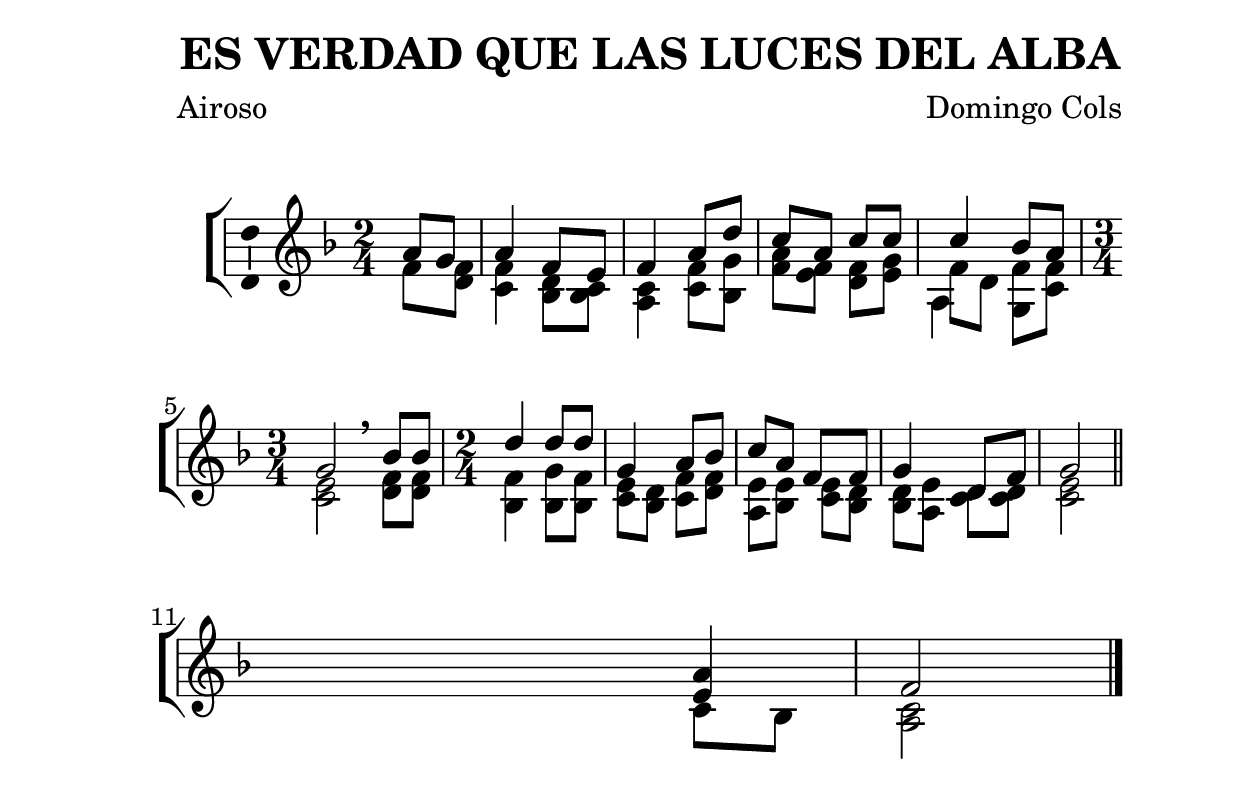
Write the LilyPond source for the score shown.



%versión de lilypond para la que se ha escrito esta partitura:
\version "2.16.0"

	%Tamaño papel
	#(set-default-paper-size "a4")
	%Tamaño partitura
	#(set-global-staff-size 27)
	%No responde al pulsar sobre una nota
	#(ly:set-option 'point-and-click #f)

%parámetros del encabezamiento:
\header {
	%title = "ES VERDAD QUE LAS LUCES DEL ALBA"
	title = \markup{\fontsize #-1 "ES VERDAD QUE LAS LUCES DEL ALBA"}
	subtitle = ""
	composer = "Domingo Cols"
	poet = "Airoso"
	meter = ""
	arranger = ""
%	tagline="Monasterio de la Madre de Dios. Buenafuente del Sistal."
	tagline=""
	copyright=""
	tiempo = ""
	usos = ""
	letra = "Es verdad que las luces del alba del día de hoy son más puras, radiantes y bellas por gracia de Dios. Es verdad que yo siento en mi vida, muy dentro de mí, que la gracia de Dios es mi gracia, que no merecí. Es verdad que la gloria del Padre, en Cristo Jesús, es la gloria del hombre y del mundo bañados en luz. Es verdad que la Pascua de Cristo es pascua por mí, que su muerte y victoria me dieron eterno vivir. Viviré en alabanzas al Padre, que al Hijo nos dio, y que el Santo Paráclito inflame mi alma en amor. Amén."
	}

%parámetros asociados al papel:
\paper  {
	oddHeaderMarkup = \markup {\fill-line { \on-the-fly #not-first-page \fromproperty #'header:title \on-the-fly #not-first-page \fromproperty #'header:composer }}
	evenHeaderMarkup = \markup {\fill-line { \fromproperty #'header:composer \fromproperty #'header:title }}
	#(set-paper-size "a4")
	print-page-number = ##f
	first-page-number = 1
	print-first-page-number = ##f
%	head-separation = 3.0 \cm
	top-margin = 2.0 \cm
	bottom-margin = 0.0\cm
%%%	bottom-margin = -2.0\cm
	left-margin = 3.0 \cm
	line-width = 16.0 \cm
	indent = 8\mm
	interscoreline = 2.\mm
	between-system-space = 15\mm
%	para que las partituras no llenen la hoja:
	ragged-bottom = ##t
%	idem para la última hoja:
	ragged-last-bottom = ##f
%	para que las partituras llenen el ancho del papel:
	ragged-last = ##f
	after-title-space = 2.5 \cm
%page-count=1
%system-count=4

	%Flexible Vertical Spacing
%	markup-markup-spacing =
%	#'((basic-distance . 15) (minimum-distance . 15) (padding . 3))
	markup-system-spacing =
	#'((basic-distance . 15) (minimum-distance . 15) (padding . 3))
	system-system-spacing =
	#'((basic-distance . 15) (minimum-distance . 15) (padding . 3))
	score-system-spacing =
	#'((basic-distance . 15) (minimum-distance . 15) (padding . 5))
%	top-system-spacing = % header
%	#'((basic-distance . 8) (minimum-distance . 0) (padding . 0))
%	top-markup-spacing =
%	#'((basic-distance . 20) (minimum-distance . 20) (padding . 0))
	last-bottom-spacing = % footer
	#'((basic-distance . 5) (minimum-distance . 5) (padding . 0))
%	score-markup-spacing =
%	#'((basic-distance . 16) (minimum-distance . 13) (padding . 0))

	}


%para incluir divisiones gregorianas
%\include "gregorian.ly"
%Ojo. Incluir este fichero implica desactivar la sentencia ragged-last = ##f
%Es decir, deja de justificar las partituras a la derecha


%parámetros que afectan a toda la partitura:
global =  {
	%clave de sol (G):
	\clef G
	%armadura:
%%%	\transpose a b
	\key f \major
	\tempo 4=75
	\set Score.tempoHideNote = ##t
	}


melodia =
%%%	\transpose a b
{
	\relative c'' {

<<
{
\voiceOne
\stemUp

\time 2/4
\partial 4
a8 g
a4 f8 e
f4 a8 d
c8 a c c
c4 bes8 a
\time 3/4
g2 \breathe bes8 bes
\time 2/4
d4 d8 d
g,4 a8 bes
c8 a f f
g4 d8 f
g2

\bar "||"
\break

s4 <a e>4
f2

}
\new Voice {
\voiceTwo
\stemDown

\time 2/4
\partial 4
<<
{
f8 d
c4 bes8 bes
a4 c8 bes
f'8 e d e
s4 g,8 c
\time 3/4
c2 \breathe d8 d
\time 2/4
bes4 bes8 bes
c8 bes c d
a8 bes c bes
bes8 a c c
c2
\bar "||"
\break

s4 c8 bes
a2
}
{
s8 f'8
f4 d8 c
c4 f8 g
a8 f f g
<<{\stemDown f8 d}\\{\shiftOn a4}>> f'8 f
\time 3/4
e2 \breathe f8 f
\time 2/4
f4 g8 f
e8 d f f
e8 e e d
d8 e d d
e2
\bar "||"
s2
c2
}
>>

}
>>

\bar "|."
}
}


texto = \lyricmode {
\set stanza =#"1. " Es ver -- dad que las lu -- ces del al -- _ ba
del dí -- a de hoy
son más pu -- ras, ra -- dian -- tes y be -- _ llas
por gra -- cia de Dios.
	}

textodos = \lyricmode {
\set stanza =#"2. " Es ver -- dad que yo sien -- to~en mi vi -- _ da,
muy den -- tro de mí,
que la gra -- cia de Dios es mi gra -- _ cia,
que no me -- re -- cí.
	}

textotres = \lyricmode {
\set stanza =#"3. " Es ver -- dad que la glo -- ria del Pa -- _ dre,
en Cris -- to Je -- sús,
es la glo -- ria del hom -- bre~y del mun -- _ do
ba -- ña -- dos en luz.
	}

textocuatro = \lyricmode {
\set stanza =#"4. " Es ver -- dad que la Pas -- cua de Cris -- _ to
es pas -- cua por mí,
que su muer -- te~y vic -- to -- ria me die -- _ ron
e -- ter -- no vi -- vir.
	}

textocinco = \lyricmode {
\set stanza =#"5. " Vi -- vi -- ré~en a -- la -- ban -- zas al Pa -- _ dre,
que~al Hi -- jo nos dio,
y que~el San -- to Pa -- rá -- cli -- to~in -- fla -- _ me
mi al -- ma~en a -- mor.
A -- mén.
	}


vozStaff = \context Voice = vozStaff
\with {\consists "Ambitus_engraver"}
<<
	\set Staff.instrumentName = ""
	\set Staff.shortInstrumentName = ""
	\set Staff.midiInstrument = #"acoustic grand"
	\set Staff.midiMinimumVolume = #0.7
	\set Staff.midiMaximumVolume = #0.9
	\global
	\melodia
	>>


textoStaff = \context Lyrics = textoStaff <<
%	\set vocalName =#"1. "
	\set shortVocalName =#"1. "
	\lyricsto vozStaff \texto
	>>

textodosStaff = \context Lyrics = textodosStaff <<
%	\set vocalName =#"2. "
	\set shortVocalName =#"2. "
	\lyricsto vozStaff \textodos
	>>

textotresStaff = \context Lyrics = textotresStaff <<
%	\set vocalName =#"3. "
	\set shortVocalName =#"3. "
	\lyricsto vozStaff \textotres
	>>

textocuatroStaff = \context Lyrics = textocuatroStaff <<
%	\set vocalName =#"4. "
	\set shortVocalName =#"4. "
	\lyricsto vozStaff \textocuatro
	>>

textocincoStaff = \context Lyrics = textocincoStaff <<
%	\set vocalName =#"5. "
	\set shortVocalName =#"5. "
	\lyricsto vozStaff \textocinco
	>>


\book {
	\score {
		\context ChoirStaff {
			\override StaffGroup.SystemStartBracket #'collapse-height = #1
			\override Score.SystemStartBar #'collapse-height = #1
			<<
			\vozStaff
			\textoStaff
			\textodosStaff
			\textotresStaff
			\textocuatroStaff
			\textocincoStaff
			>>
		}
		\layout {
	    		\context {
				\Lyrics
				%\override LyricText #'font-size = #2
				}
	   		\context {
				\Score
				%\override StaffSymbol #'staff-space = #(magstep +3)
				\override InstrumentName #'X-offset = #1.5
				\override InstrumentName #'font-series = #'bold
				}
%%%			\context {
%%%				\Staff
%%%				\remove "Time_signature_engraver"
%%%				\override BarLine #'transparent = ##t
%%%				}
			}
		}
	\score {
		\context ChoirStaff {
			\override StaffGroup.SystemStartBracket #'collapse-height = #1
			\override Score.SystemStartBar #'collapse-height = #1
			<<
			\vozStaff
			>>
		}
		\midi {
	  		\context {
	  			\Score
				tempoWholesPerMinute = #(ly:make-moment 70 4)
				}
			}
		}
}


